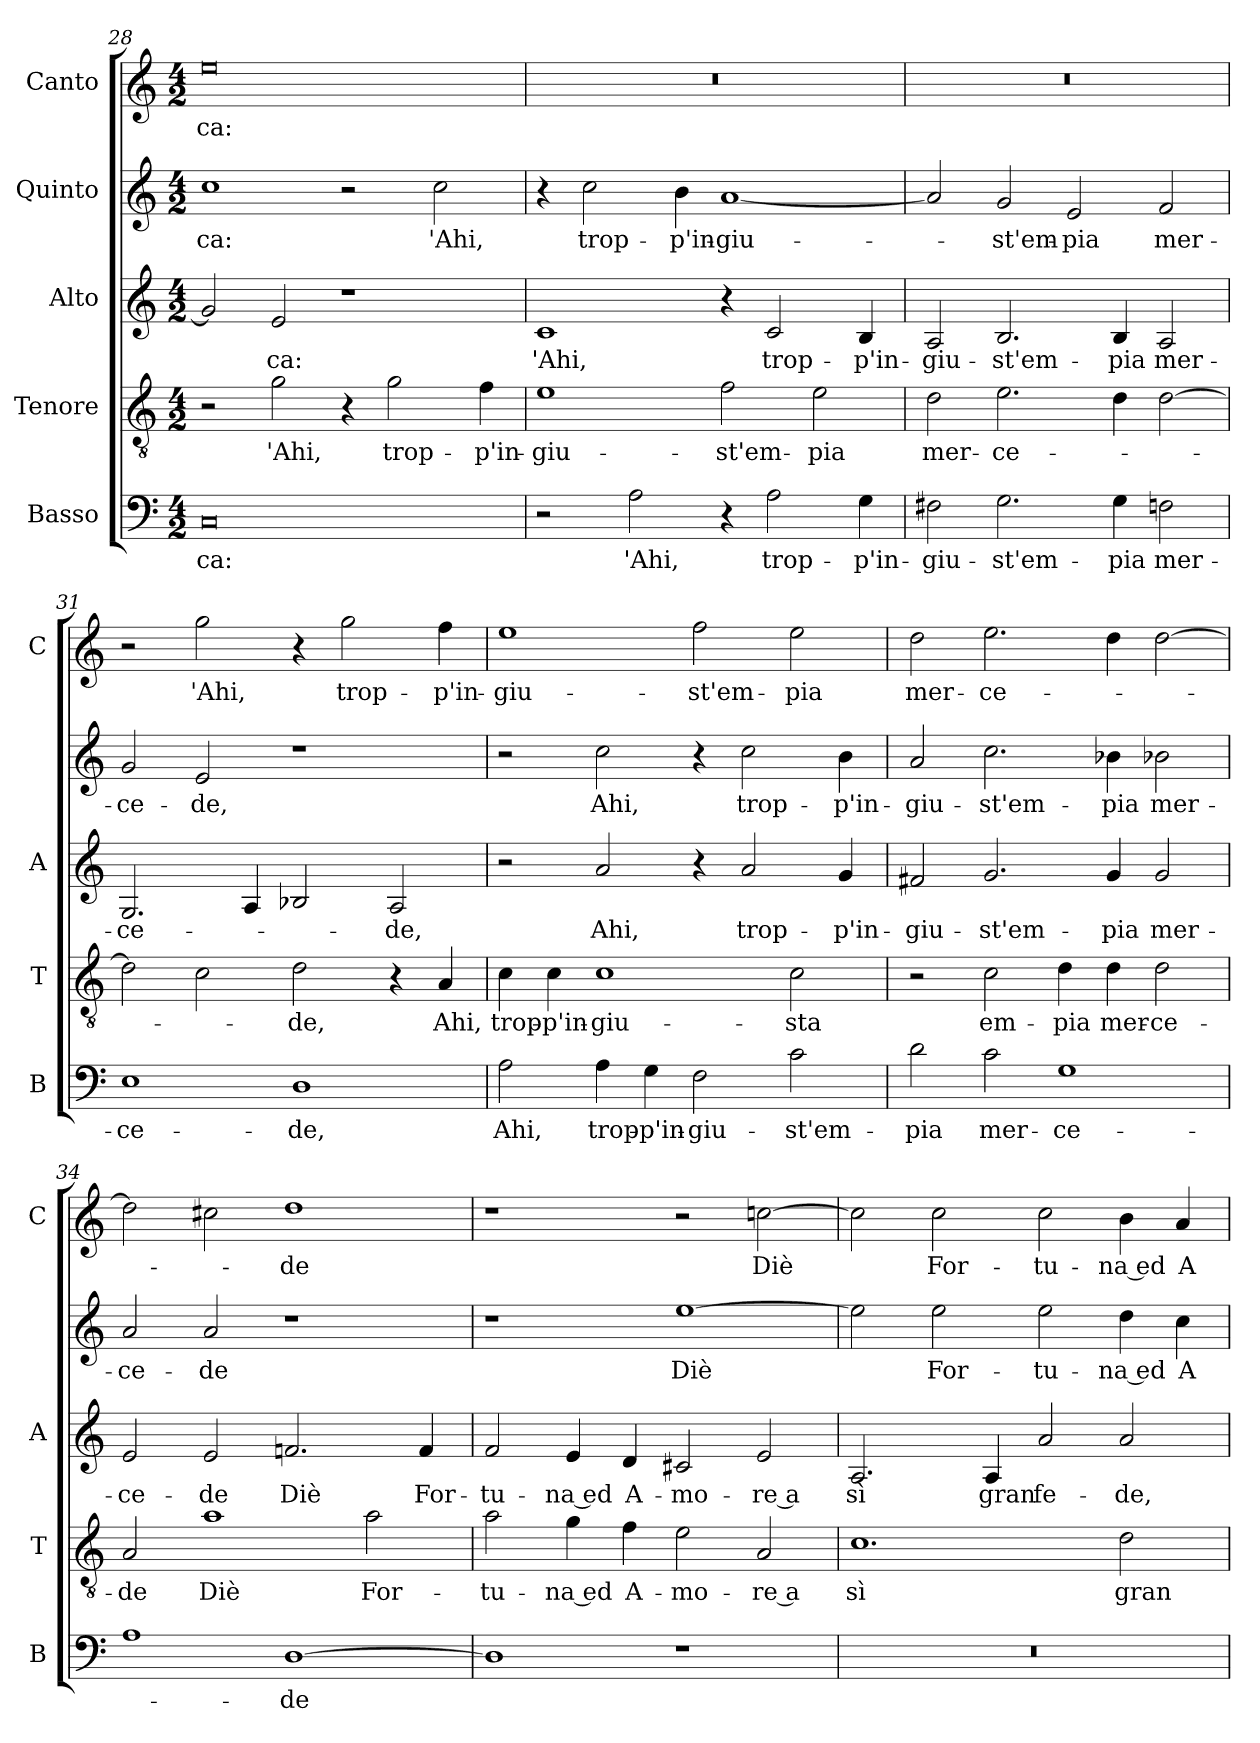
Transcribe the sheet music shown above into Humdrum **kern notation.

**kern	**text	**kern	**text	**kern	**text	**kern	**text	**kern	**text
*part5	*part5	*part4	*part4	*part3	*part3	*part2	*part2	*part1	*part1
*staff5	*staff5	*staff4	*staff4	*staff3	*staff3	*staff2	*staff2	*staff1	*staff1
*I"Basso	*	*I"Tenore	*	*I"Alto	*	*I"Quinto	*	*I"Canto	*
*I'B	*	*I'T	*	*I'A	*	*	*	*I'C	*
*clefF4	*	*clefGv2	*	*clefG2	*	*clefG2	*	*clefG2	*
*k[]	*	*k[]	*	*k[]	*	*k[]	*	*k[]	*
*C:	*	*C:	*	*C:	*	*C:	*	*C:	*
*M4/2	*	*M4/2	*	*M4/2	*	*M4/2	*	*M4/2	*
=28	=28	=28	=28	=28	=28	=28	=28	=28	=28
0C	-ca:	2r	.	2g]	.	1cc	-ca:	0ee	-ca:
.	.	2g	'Ahi,	2e	-ca:	.	.	.	.
.	.	4r	.	1r	.	2r	.	.	.
.	.	2g	trop-	.	.	.	.	.	.
.	.	.	.	.	.	2cc	'Ahi,	.	.
.	.	4f	-p'in-	.	.	.	.	.	.
=29	=29	=29	=29	=29	=29	=29	=29	=29	=29
2r	.	1e	-giu-	1c	'Ahi,	4r	.	0r	.
.	.	.	.	.	.	2cc	trop-	.	.
2A	'Ahi,	.	.	.	.	.	.	.	.
.	.	.	.	.	.	4b	-p'in-	.	.
4r	.	2f	-st'em-	4r	.	[1a	-giu-	.	.
2A	trop-	.	.	2c	trop-	.	.	.	.
.	.	2e	-pia	.	.	.	.	.	.
4G	-p'in-	.	.	4B	-p'in-	.	.	.	.
=30	=30	=30	=30	=30	=30	=30	=30	=30	=30
2F#X	-giu-	2d	mer-	2A	-giu-	2a]	.	0r	.
2.G	-st'em-	2.e	-ce-	2.B	-st'em-	2g	-st'em-	.	.
.	.	.	.	.	.	2e	-pia	.	.
4G	-pia	4d	.	4B	-pia	.	.	.	.
2Fn	mer-	[2d	.	2A	mer-	2f	mer-	.	.
=31	=31	=31	=31	=31	=31	=31	=31	=31	=31
1E	-ce-	2d]	.	2.G	-ce-	2g	-ce-	2r	.
.	.	2c	.	.	.	2e	-de,	2gg	'Ahi,
.	.	.	.	4A	.	.	.	.	.
1D	-de,	2d	-de,	2B-X	.	1r	.	4r	.
.	.	.	.	.	.	.	.	2gg	trop-
.	.	4r	.	2A	-de,	.	.	.	.
.	.	4A	Ahi,	.	.	.	.	4ff	-p'in-
=32	=32	=32	=32	=32	=32	=32	=32	=32	=32
2A	Ahi,	4c	trop-	2r	.	2r	.	1ee	-giu-
.	.	4c	-p'in-	.	.	.	.	.	.
4A	trop-	1c	-giu-	2a	Ahi,	2cc	Ahi,	.	.
4G	-p'in-	.	.	.	.	.	.	.	.
2F	-giu-	.	.	4r	.	4r	.	2ff	-st'em-
.	.	.	.	2a	trop-	2cc	trop-	.	.
2c	-st'em-	2c	-sta	.	.	.	.	2ee	-pia
.	.	.	.	4g	-p'in-	4b	-p'in-	.	.
=33	=33	=33	=33	=33	=33	=33	=33	=33	=33
2d	-pia	2r	.	2f#X	-giu-	2a	-giu-	2dd	mer-
2c	mer-	2c	em-	2.g	-st'em-	2.cc	-st'em-	2.ee	-ce-
1G	-ce-	4d	-pia	.	.	.	.	.	.
.	.	4d	mer-	4g	-pia	4b-X	-pia	4dd	.
.	.	2d	-ce-	2g	mer-	2b-X	mer-	[2dd	.
=34	=34	=34	=34	=34	=34	=34	=34	=34	=34
1A	.	2A	-de	2e	-ce-	2a	-ce-	2dd]	.
.	.	1a	Diè	2e	-de	2a	-de	2cc#X	.
[1D	-de	.	.	2.fn	Diè	1r	.	1dd	-de
.	.	2a	For-	.	.	.	.	.	.
.	.	.	.	4f	For-	.	.	.	.
=35	=35	=35	=35	=35	=35	=35	=35	=35	=35
1D]	.	2a	-tu-	2f	-tu-	1r	.	1r	.
.	.	4g	-na ed	4e	-na ed	.	.	.	.
.	.	4f	A-	4d	A-	.	.	.	.
1r	.	2e	-mo-	2c#X	-mo-	[1ee	Diè	2r	.
.	.	2A	-re a	2e	-re a	.	.	[2ccn	Diè
=36	=36	=36	=36	=36	=36	=36	=36	=36	=36
0r	.	1.c	sì	2.A	sì	2ee]	.	2cc]	.
.	.	.	.	.	.	2ee	For-	2cc	For-
.	.	.	.	4A	gran	.	.	.	.
.	.	.	.	2a	fe-	2ee	-tu-	2cc	-tu-
.	.	2d	gran	2a	-de,	4dd	-na ed	4b	-na ed
.	.	.	.	.	.	4cc	A-	4a	A-
=	=	=	=	=	=	=	=	=	=
*-	*-	*-	*-	*-	*-	*-	*-	*-	*-
